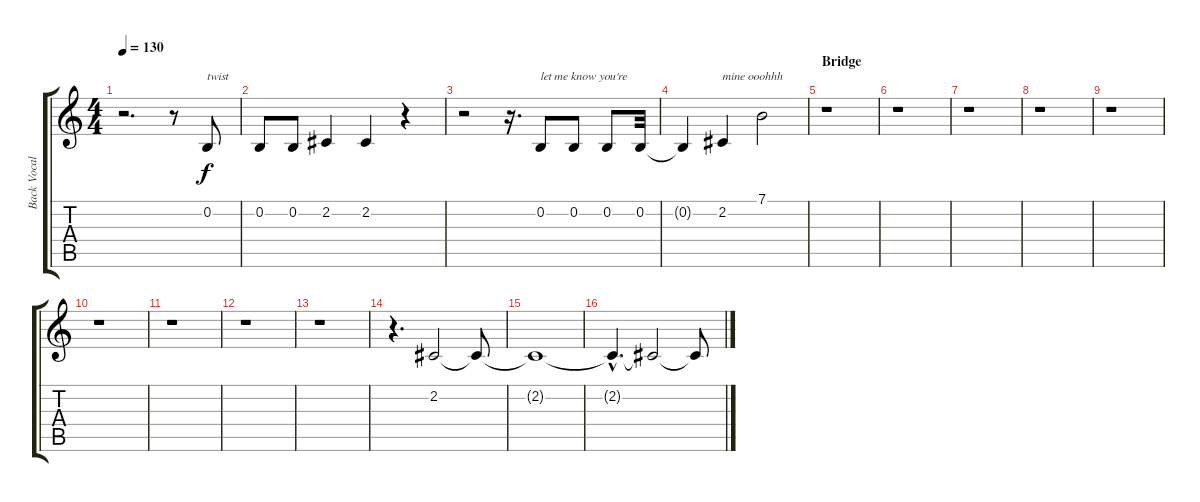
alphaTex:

\track ("Back Vocal 1" "Back Vocal") {instrument baritonesax}
\staff {score tabs}
\tuning (E4 B3 G3 D3 A2 E2) {hide}
\ts (4 4)
\tempo 130
\clef g2
\ks c
r.2{d dy f} r.8 0.2.8{txt "twist"} |
0.2.8 0.2.8 2.2.4 2.2.4 r.4 |
r.2 r.16{d} 0.2.8{txt "let me know you're"} 0.2.8 0.2.8 0.2.32 |
0.2{t}.4 2.2.4{txt "mine ooohhh"} 7.1.2 |
\section ("" "Bridge")
r.1 |
r.1 |
r.1 |
r.1 |
r.1 |
r.1 |
r.1 |
r.1 |
r.1 |
r.4{d} 2.2.2{volume 16} 2.2{t}.8 |
2.2{t}.1 |
2.2{hac t}.4{d} 2.2{t}.2{volume 12} 2.2{t}.8
